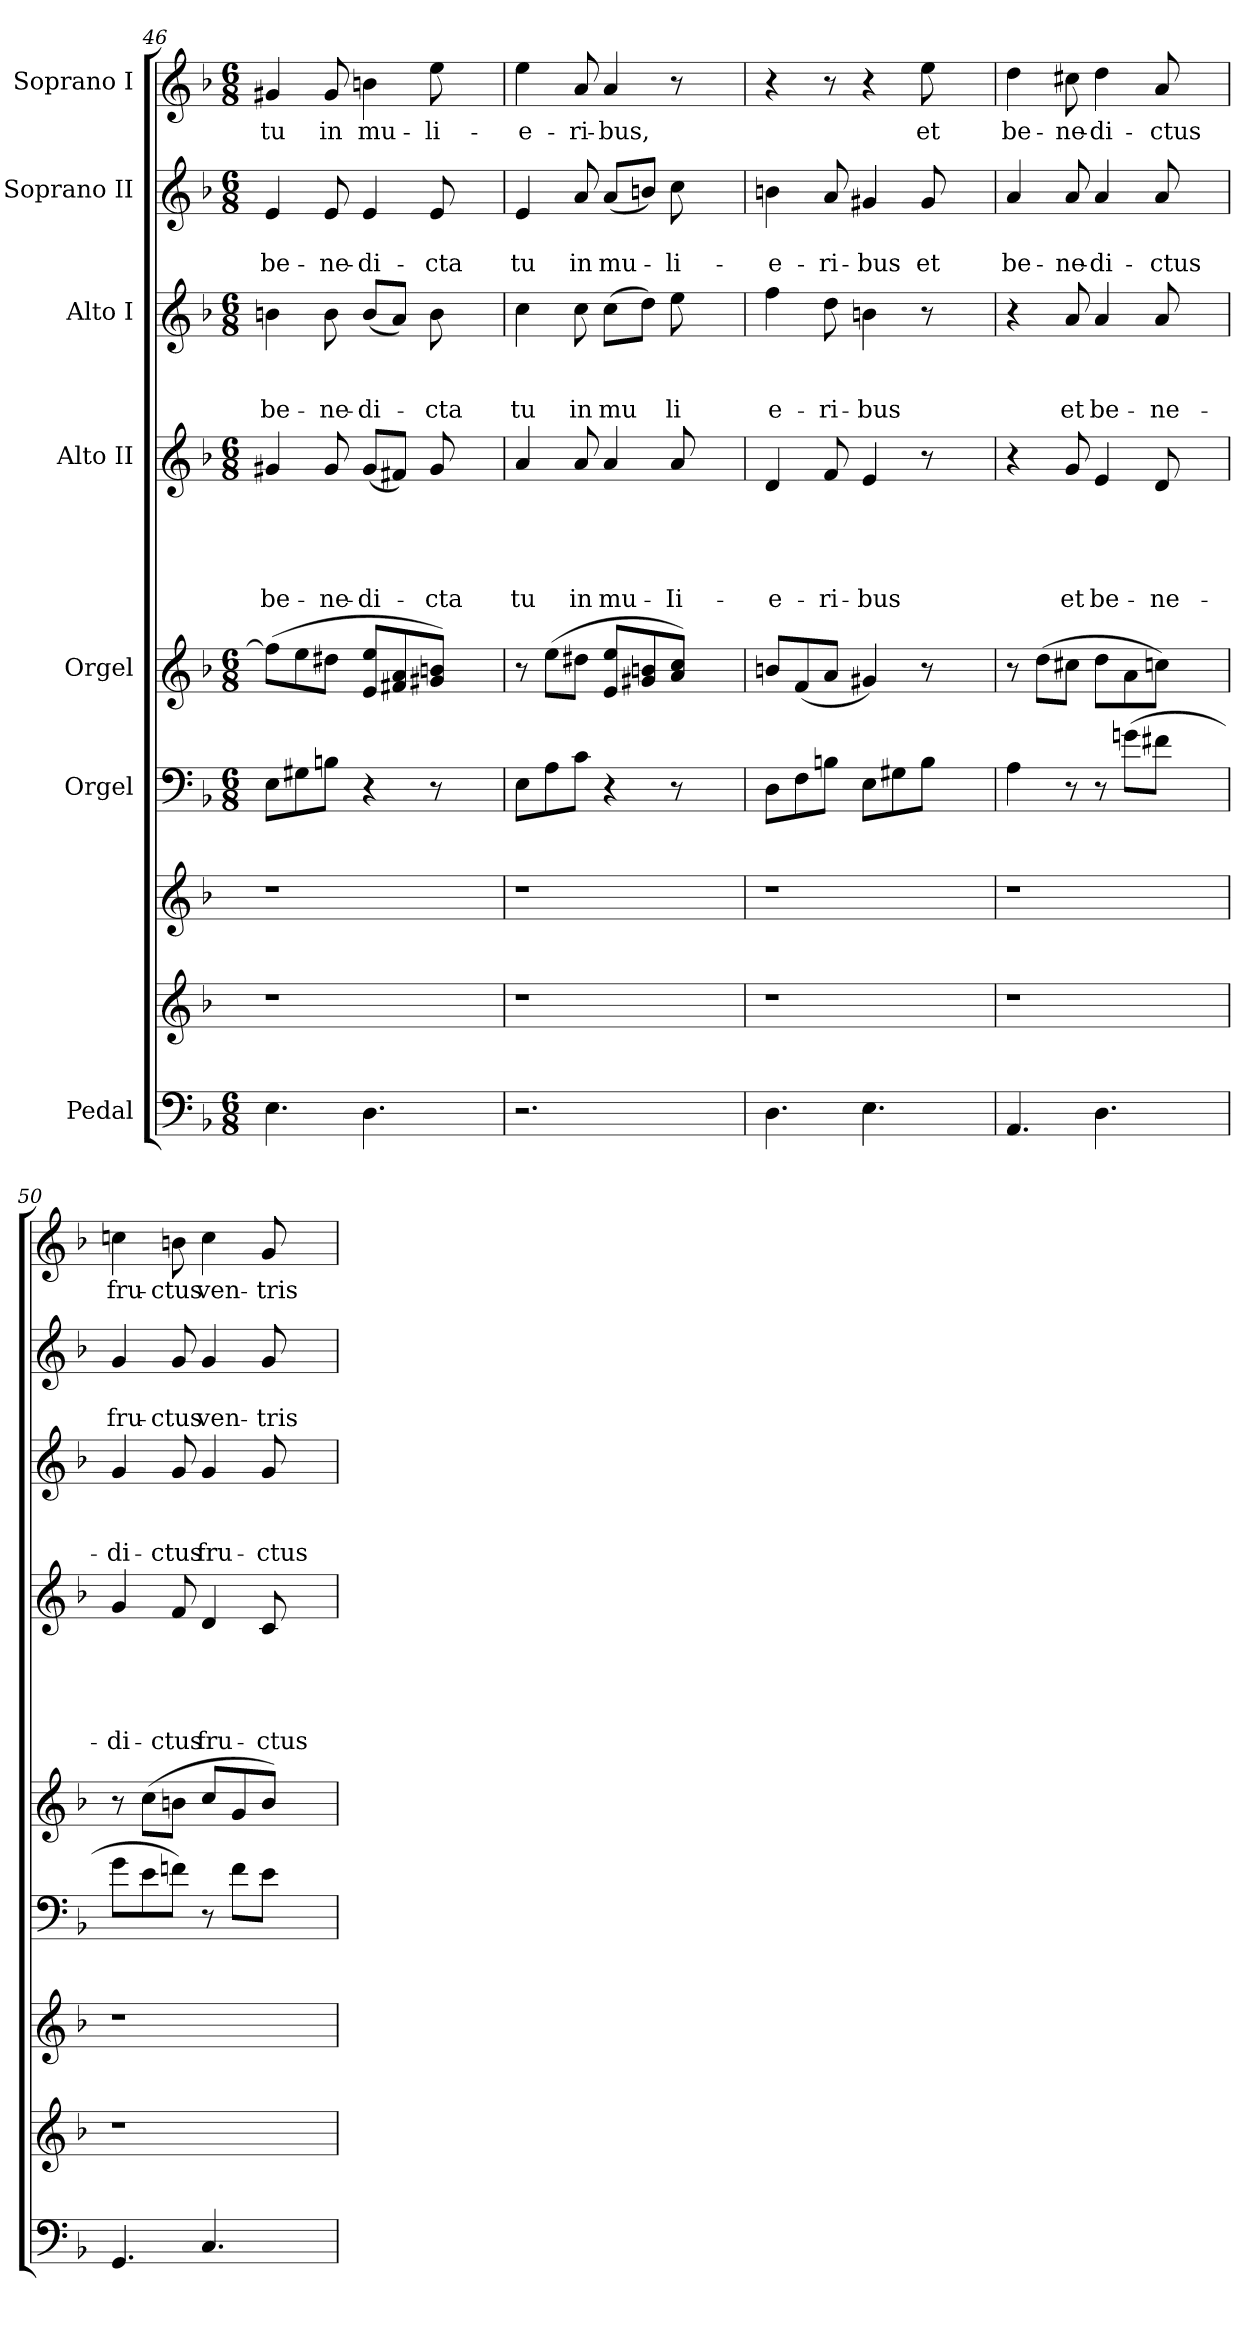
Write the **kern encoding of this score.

**kern	**kern	**kern	**kern	**kern	**kern	**text	**text	**text	**text	**text	**kern	**text	**text	**text	**kern	**text	**text	**kern	**text
*part9	*part8	*part7	*part6	*part5	*part4	*part4	*part4	*part4	*part4	*part4	*part3	*part3	*part3	*part3	*part2	*part2	*part2	*part1	*part1
*staff9	*staff8	*staff7	*staff6	*staff5	*staff4	*staff4	*staff4	*staff4	*staff4	*staff4	*staff3	*staff3	*staff3	*staff3	*staff2	*staff2	*staff2	*staff1	*staff1
*I"Pedal	*	*	*I"Orgel	*I"Orgel	*I"Alto II	*	*	*	*	*	*I"Alto I	*	*	*	*I"Soprano II	*	*	*I"Soprano I	*
*clefF4	*clefG2	*clefG2	*clefF4	*clefG2	*clefG2	*	*	*	*	*	*clefG2	*	*	*	*clefG2	*	*	*clefG2	*
*k[b-]	*k[b-]	*k[b-]	*k[b-]	*k[b-]	*k[b-]	*	*	*	*	*	*k[b-]	*	*	*	*k[b-]	*	*	*k[b-]	*
*F:	*F:	*F:	*F:	*F:	*F:	*	*	*	*	*	*F:	*	*	*	*F:	*	*	*F:	*
*M6/8	*	*	*M6/8	*M6/8	*M6/8	*	*	*	*	*	*M6/8	*	*	*	*M6/8	*	*	*M6/8	*
=46	=46	=46	=46	=46	=46	=46	=46	=46	=46	=46	=46	=46	=46	=46	=46	=46	=46	=46	=46
!	!	!	!	!	!	!	!	!	!	!LO:LY:b	!	!	!	!LO:LY:b	!	!	!LO:LY:b	!	!LO:LY:b
4.E\	1r	1r	8E\L	(>8ff\L]	4g#X/	.	.	.	.	be-	4bn\	.	.	be-	4e/	.	be-	4g#X/	tu
.	.	.	8G#X\	8ee\	.	.	.	.	.	.	.	.	.	.	.	.	.	.	.
!	!	!	!	!	!	!	!	!	!	!LO:LY:b	!	!	!	!LO:LY:b	!	!	!LO:LY:b	!	!LO:LY:b
.	.	.	8Bn\J	8dd#X\J	8g#/	.	.	.	.	-ne-	8b\	.	.	-ne-	8e/	.	-ne-	8g#/	in
!	!	!	!	!	!	!	!	!	!	!LO:LY:b	!	!	!	!LO:LY:b	!	!	!LO:LY:b	!	!LO:LY:b
4.D\	.	.	4r	8e/ 8ee/L	(<8g#/L	.	.	.	.	-di-	(<8b/L	.	.	-di-	4e/	.	-di-	4bn\	mu-
.	.	.	.	8f#X/ 8a/	8f#X/J)	.	.	.	.	.	8a/J)	.	.	.	.	.	.	.	.
!	!	!	!	!	!	!	!	!	!	!LO:LY:b	!	!	!	!LO:LY:b	!	!	!LO:LY:b	!	!LO:LY:b
.	.	.	8r	8g#X/ 8bn/J)	8g#/	.	.	.	.	-cta	8b\	.	.	-cta	8e/	.	-cta	8ee\	-li-
4ryy	.	.	4ryy	4ryy	4ryy	.	.	.	.	.	4ryy	.	.	.	4ryy	.	.	4ryy	.
=47	=47	=47	=47	=47	=47	=47	=47	=47	=47	=47	=47	=47	=47	=47	=47	=47	=47	=47	=47
!	!	!	!	!	!	!	!	!	!	!LO:LY:b	!	!	!	!LO:LY:b	!	!	!LO:LY:b	!	!LO:LY:b
2.r	1r	1r	8E\L	8r	4a/	.	.	.	.	tu	4cc\	.	.	tu	4e/	.	tu	4ee\	-e-
.	.	.	8A\	(>8ee\L	.	.	.	.	.	.	.	.	.	.	.	.	.	.	.
!	!	!	!	!	!	!	!	!	!	!LO:LY:b	!	!	!	!LO:LY:b	!	!	!LO:LY:b	!	!LO:LY:b
.	.	.	8c\J	8dd#X\J	8a/	.	.	.	.	in	8cc\	.	.	in	8a/	.	in	8a/	-ri-
!	!	!	!	!	!	!	!	!	!	!LO:LY:b	!	!	!	!LO:LY:b	!	!	!LO:LY:b	!	!LO:LY:b
.	.	.	4r	8e/ 8ee/L	4a/	.	.	.	.	mu-	(>8cc\L	.	.	mu	(<8a/L	.	mu-	4a/	-bus,
.	.	.	.	8g#X/ 8bn/	.	.	.	.	.	.	8dd\J)	.	.	.	8bn/J)	.	.	.	.
!	!	!	!	!	!	!	!	!	!	!LO:LY:b	!	!	!	!LO:LY:b	!	!	!LO:LY:b	!	!
.	.	.	8r	8a/ 8cc/J)	8a/	.	.	.	.	-Ii-	8ee\	.	.	li	8cc\	.	-li-	8r	.
4ryy	.	.	4ryy	4ryy	4ryy	.	.	.	.	.	4ryy	.	.	.	4ryy	.	.	4ryy	.
!!LO:LB:g=z
=48	=48	=48	=48	=48	=48	=48	=48	=48	=48	=48	=48	=48	=48	=48	=48	=48	=48	=48	=48
!	!	!	!	!	!	!	!	!	!	!LO:LY:b	!	!	!	!LO:LY:b	!	!	!LO:LY:b	!	!
4.D\	1r	1r	8D\L	8bn/L	4d/	.	.	.	.	-e-	4ff\	.	.	e-	4bn\	.	-e-	4r	.
.	.	.	8F\	(<8f/	.	.	.	.	.	.	.	.	.	.	.	.	.	.	.
!	!	!	!	!	!	!	!	!	!	!LO:LY:b	!	!	!	!LO:LY:b	!	!	!LO:LY:b	!	!
.	.	.	8Bn\J	8a/J	8f/	.	.	.	.	-ri-	8dd\	.	.	-ri-	8a/	.	-ri-	8r	.
!	!	!	!	!	!	!	!	!	!	!LO:LY:b	!	!	!	!LO:LY:b	!	!	!LO:LY:b	!	!
4.E\	.	.	8E\L	4g#X/)	4e/	.	.	.	.	-bus	4bn\	.	.	-bus	4g#X/	.	-bus	4r	.
.	.	.	8G#X\	.	.	.	.	.	.	.	.	.	.	.	.	.	.	.	.
!	!	!	!	!	!	!	!	!	!	!	!	!	!	!	!	!	!LO:LY:b	!	!LO:LY:b
.	.	.	8B\J	8r	8r	.	.	.	.	.	8r	.	.	.	8g#/	.	et	8ee\	et
4ryy	.	.	4ryy	4ryy	4ryy	.	.	.	.	.	4ryy	.	.	.	4ryy	.	.	4ryy	.
=49	=49	=49	=49	=49	=49	=49	=49	=49	=49	=49	=49	=49	=49	=49	=49	=49	=49	=49	=49
!	!	!	!	!	!	!	!	!	!	!	!	!	!	!	!	!	!LO:LY:b	!	!LO:LY:b
4.AA/	1r	1r	4A\	8r	4r	.	.	.	.	.	4r	.	.	.	4a/	.	be-	4dd\	be-
.	.	.	.	(>8dd\L	.	.	.	.	.	.	.	.	.	.	.	.	.	.	.
!	!	!	!	!	!	!	!	!	!	!LO:LY:b	!	!	!	!LO:LY:b	!	!	!LO:LY:b	!	!LO:LY:b
.	.	.	8r	8cc#X\J	8g/	.	.	.	.	et	8a/	.	.	et	8a/	.	-ne-	8cc#X\	-ne-
!	!	!	!	!	!	!	!	!	!	!LO:LY:b	!	!	!	!LO:LY:b	!	!	!LO:LY:b	!	!LO:LY:b
4.D\	.	.	8r	8dd\L	4e/	.	.	.	.	be-	4a/	.	.	be-	4a/	.	-di-	4dd\	-di-
.	.	.	(>8gn\L	8a\	.	.	.	.	.	.	.	.	.	.	.	.	.	.	.
!	!	!	!	!	!	!	!	!	!	!LO:LY:b	!	!	!	!LO:LY:b	!	!	!LO:LY:b	!	!LO:LY:b
.	.	.	8f#X\J	8ccn\J)	8d/	.	.	.	.	-ne-	8a/	.	.	-ne-	8a/	.	-ctus	8a/	-ctus
4ryy	.	.	4ryy	4ryy	4ryy	.	.	.	.	.	4ryy	.	.	.	4ryy	.	.	4ryy	.
=50	=50	=50	=50	=50	=50	=50	=50	=50	=50	=50	=50	=50	=50	=50	=50	=50	=50	=50	=50
!	!	!	!	!	!	!	!	!	!	!LO:LY:b	!	!	!	!LO:LY:b	!	!	!LO:LY:b	!	!LO:LY:b
4.GG/	1r	1r	8g\L	8r	4g/	.	.	.	.	-di-	4g/	.	.	-di-	4g/	.	fru-	4ccn\	fru-
.	.	.	8e\	(>8cc\L	.	.	.	.	.	.	.	.	.	.	.	.	.	.	.
!	!	!	!	!	!	!	!	!	!	!LO:LY:b	!	!	!	!LO:LY:b	!	!	!LO:LY:b	!	!LO:LY:b
.	.	.	8fn\J)	8bn\J	8f/	.	.	.	.	-ctus	8g/	.	.	-ctus	8g/	.	-ctus	8bn\	-ctus
!	!	!	!	!	!	!	!	!	!	!LO:LY:b	!	!	!	!LO:LY:b	!	!	!LO:LY:b	!	!LO:LY:b
4.C/	.	.	8r	8cc/L	4d/	.	.	.	.	fru-	4g/	.	.	fru-	4g/	.	ven-	4cc\	ven-
.	.	.	8f\L	8g/	.	.	.	.	.	.	.	.	.	.	.	.	.	.	.
!	!	!	!	!	!	!	!	!	!	!LO:LY:b	!	!	!	!LO:LY:b	!	!	!LO:LY:b	!	!LO:LY:b
.	.	.	8e\J	8b/J)	8c/	.	.	.	.	-ctus	8g/	.	.	-ctus	8g/	.	-tris	8g/	-tris
4ryy	.	.	4ryy	4ryy	4ryy	.	.	.	.	.	4ryy	.	.	.	4ryy	.	.	4ryy	.
=	=	=	=	=	=	=	=	=	=	=	=	=	=	=	=	=	=	=	=
*-	*-	*-	*-	*-	*-	*-	*-	*-	*-	*-	*-	*-	*-	*-	*-	*-	*-	*-	*-
